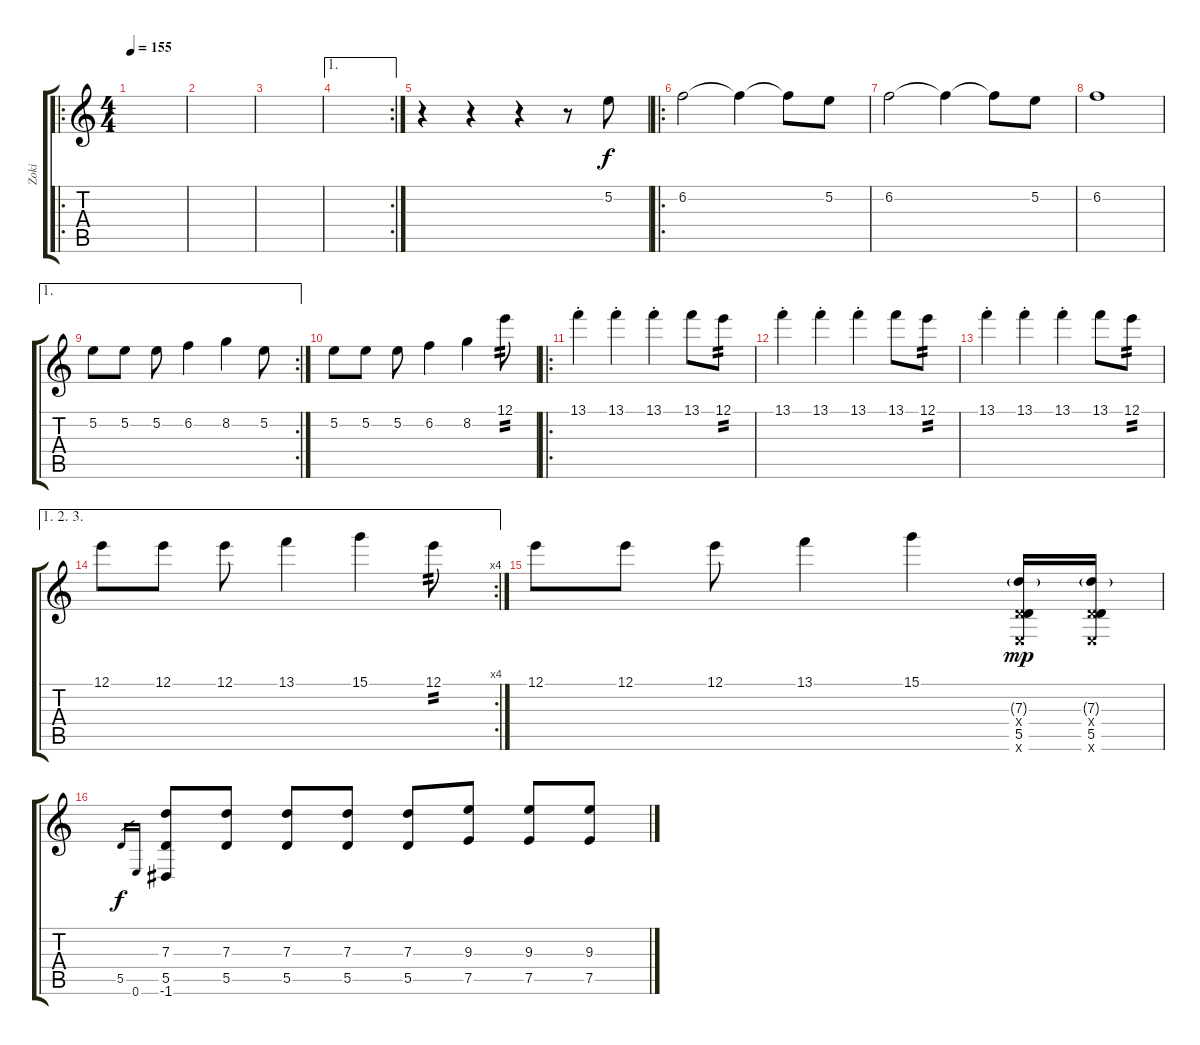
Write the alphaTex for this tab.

\track ("Zoki" "Zoki") {instrument distortionguitar}
\staff {score tabs}
\tuning (E4 B3 G3 D3 A2 E2) {hide}
\ro
\ts (4 4)
\tempo 155
\clef g2
\ks c
|
|
|
\ae 1
\rc 2
|
r.4 r.4 r.4 r.8{volume 8} 5.2.8 |
\ro
6.2.2 6.2{t}.4 6.2{t}.8 5.2.8 |
6.2.2 6.2{t}.4 6.2{t}.8 5.2.8 |
6.2.1 |
\ae 1
\rc 2
5.2.8 5.2.8 5.2.8 6.2.4 8.2.4 5.2.8 |
5.2.8 5.2.8 5.2.8 6.2.4 8.2.4 12.1.8{tp 2 volume 13} |
\ro
13.1{st}.4 13.1{st}.4 13.1{st}.4 13.1.8 12.1.8{tp 2} |
13.1{st}.4 13.1{st}.4 13.1{st}.4 13.1.8 12.1.8{tp 2} |
13.1{st}.4 13.1{st}.4 13.1{st}.4 13.1.8 12.1.8{tp 2} |
\ae (1 2 3)
\rc 4
12.1.8 12.1.8 12.1.8 13.1.4 15.1.4 12.1.8{tp 2} |
12.1.8 12.1.8 12.1.8 13.1.4 15.1.4 (7.3{g} 0.4{x} 5.5 0.6{x}).16{dy mp} (7.3{g} 0.4{x} 5.5 0.6{x}).16 |
5.5.16{gr dy f} 0.6.16{gr} (7.3 5.5 -1.6).8 (7.3 5.5).8 (7.3 5.5).8 (7.3 5.5).8 (7.3 5.5).8 (9.3 7.5).8 (9.3 7.5).8 (9.3 7.5).8
